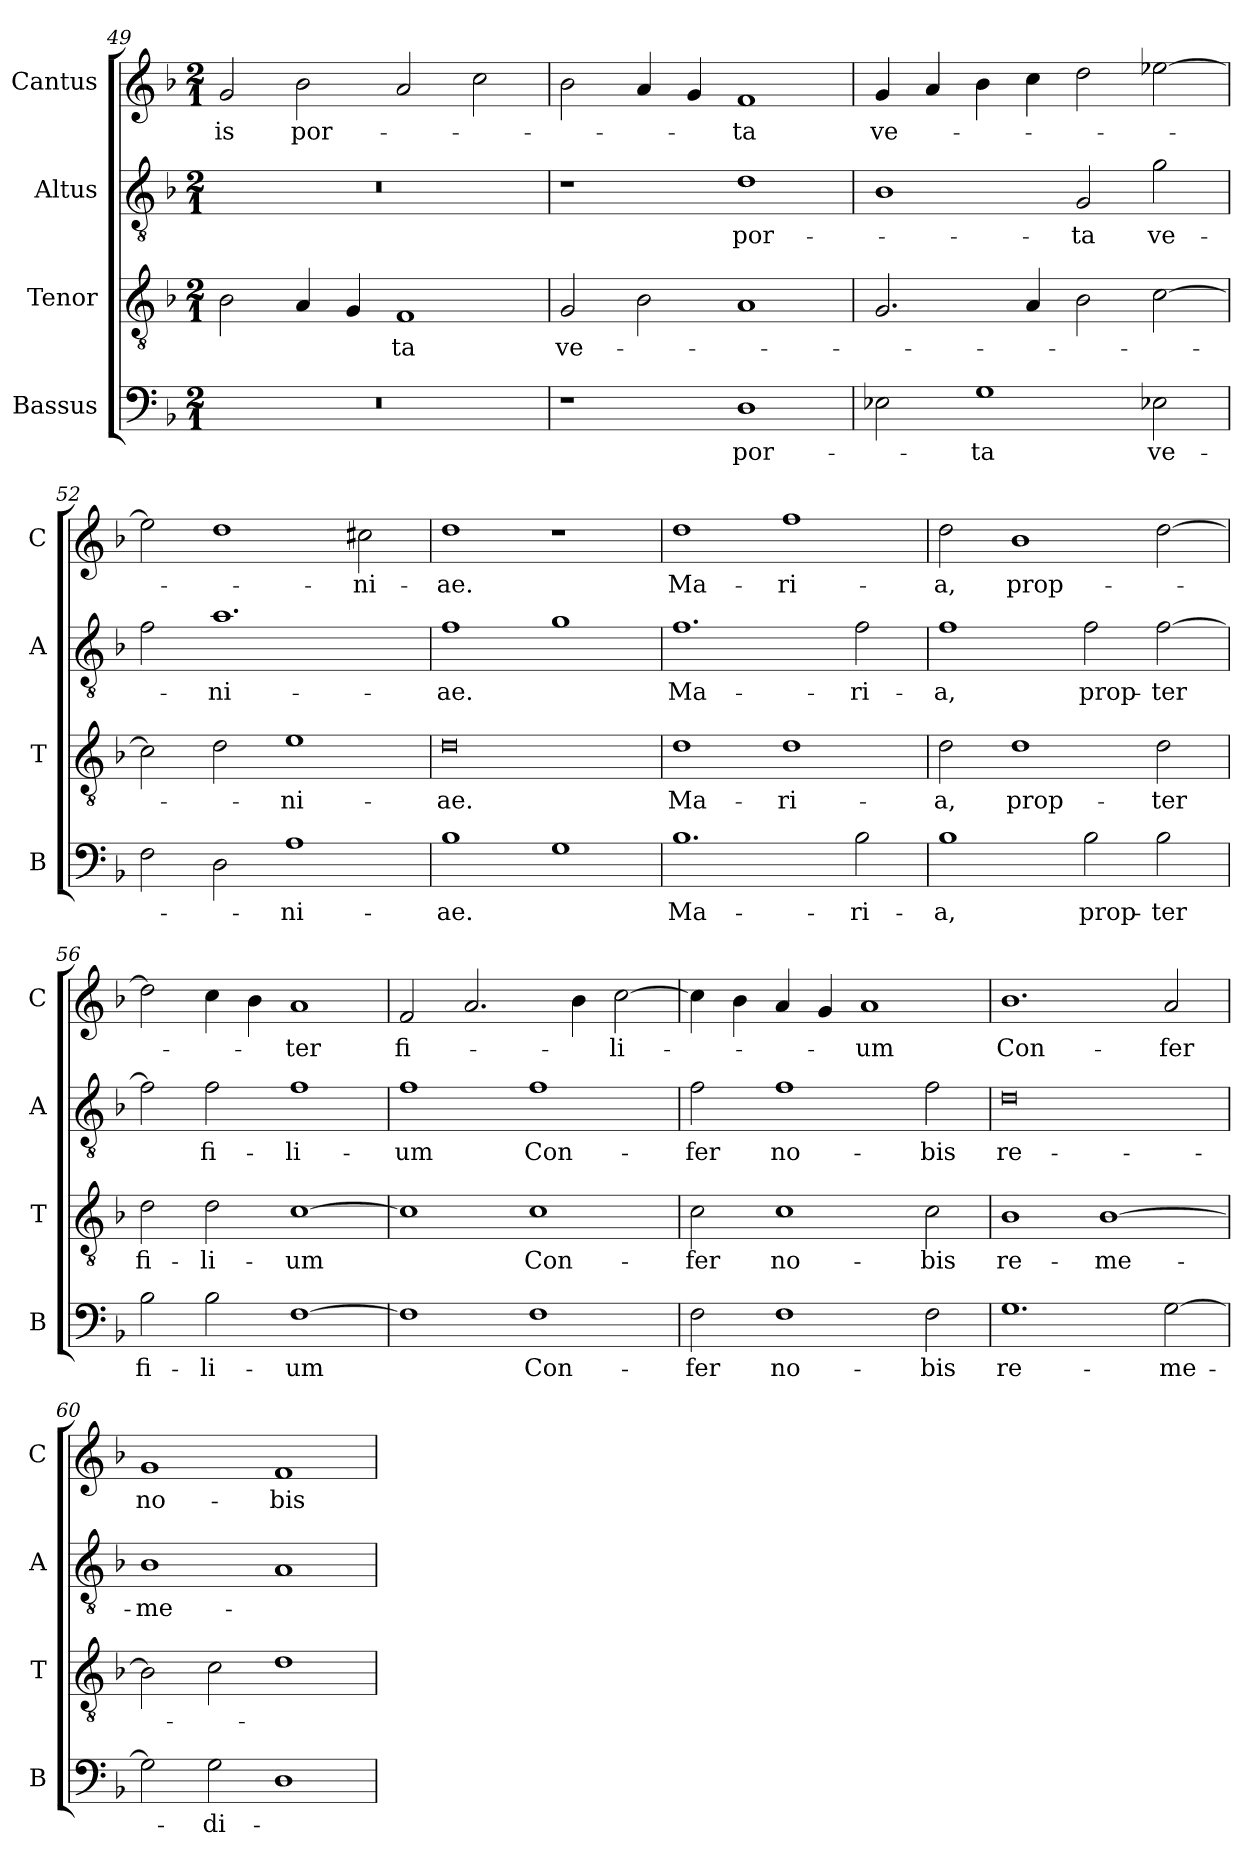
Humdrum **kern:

**kern	**text	**kern	**text	**kern	**text	**kern	**text
*part4	*part4	*part3	*part3	*part2	*part2	*part1	*part1
*staff4	*staff4	*staff3	*staff3	*staff2	*staff2	*staff1	*staff1
*I"Bassus	*	*I"Tenor	*	*I"Altus	*	*I"Cantus	*
*I'B	*	*I'T	*	*I'A	*	*I'C	*
*clefF4	*	*clefGv2	*	*clefGv2	*	*clefG2	*
*k[b-]	*	*k[b-]	*	*k[b-]	*	*k[b-]	*
*M2/1	*	*M2/1	*	*M2/1	*	*M2/1	*
=49	=49	=49	=49	=49	=49	=49	=49
0r	.	2B-	.	0r	.	2g	-is
.	.	4A	.	.	.	2b-	por-
.	.	4G	.	.	.	.	.
.	.	1F	-ta	.	.	2a	.
.	.	.	.	.	.	2cc	.
!!LO:LB:g=z
=50	=50	=50	=50	=50	=50	=50	=50
1r	.	2G	ve-	1r	.	2b-	.
.	.	2B-	.	.	.	4a	.
.	.	.	.	.	.	4g	.
1D	por-	1A	.	1d	por-	1f	-ta
=51	=51	=51	=51	=51	=51	=51	=51
2E-X	.	2.G	.	1B-	.	4g	ve-
.	.	.	.	.	.	4a	.
1G	-ta	.	.	.	.	4b-	.
.	.	4A	.	.	.	4cc	.
.	.	2B-	.	2G	-ta	2dd	.
2E-X	ve-	[2c	.	2g	ve-	[2ee-X	.
=52	=52	=52	=52	=52	=52	=52	=52
2F	.	2c]	.	2f	.	2ee-]	.
2D	.	2d	.	1.a	-ni-	1dd	.
1A	-ni-	1e	-ni-	.	.	.	.
.	.	.	.	.	.	2cc#X	-ni-
=53	=53	=53	=53	=53	=53	=53	=53
1B-	-ae.	0d	-ae.	1f	-ae.	1dd	-ae.
1G	.	.	.	1g	.	1r	.
!!LO:LB:g=z
=54	=54	=54	=54	=54	=54	=54	=54
1.B-	Ma-	1d	Ma-	1.f	Ma-	1dd	Ma-
.	.	1d	-ri-	.	.	1ff	-ri-
2B-	-ri-	.	.	2f	-ri-	.	.
=55	=55	=55	=55	=55	=55	=55	=55
1B-	-a,	2d	-a,	1f	-a,	2dd	-a,
.	.	1d	prop-	.	.	1b-	prop-
2B-	prop-	.	.	2f	prop-	.	.
2B-	-ter	2d	-ter	[2f	-ter	[2dd	.
=56	=56	=56	=56	=56	=56	=56	=56
2B-	fi-	2d	fi-	2f]	.	2dd]	.
2B-	-li-	2d	-li-	2f	fi-	4cc	.
.	.	.	.	.	.	4b-	.
[1F	-um	[1c	-um	1f	-li-	1a	-ter
=57	=57	=57	=57	=57	=57	=57	=57
1F]	.	1c]	.	1f	-um	2f	fi-
.	.	.	.	.	.	2.a	.
1F	Con-	1c	Con-	1f	Con-	.	.
.	.	.	.	.	.	4b-	.
.	.	.	.	.	.	[2cc	-li-
!!LO:LB:g=z
=58	=58	=58	=58	=58	=58	=58	=58
2F	-fer	2c	-fer	2f	-fer	4cc]	.
.	.	.	.	.	.	4b-	.
1F	no-	1c	no-	1f	no-	4a	.
.	.	.	.	.	.	4g	.
.	.	.	.	.	.	1a	-um
2F	-bis	2c	-bis	2f	-bis	.	.
=59	=59	=59	=59	=59	=59	=59	=59
1.G	re-	1B-	re-	0d	re-	1.b-	Con-
.	.	[1B-	-me-	.	.	.	.
[2G	-me-	.	.	.	.	2a	-fer
=60	=60	=60	=60	=60	=60	=60	=60
2G]	.	2B-]	.	1B-	-me-	1g	no-
2G	-di-	2c	.	.	.	.	.
1D	.	1d	.	1A	.	1f	-bis
=	=	=	=	=	=	=	=
*-	*-	*-	*-	*-	*-	*-	*-
